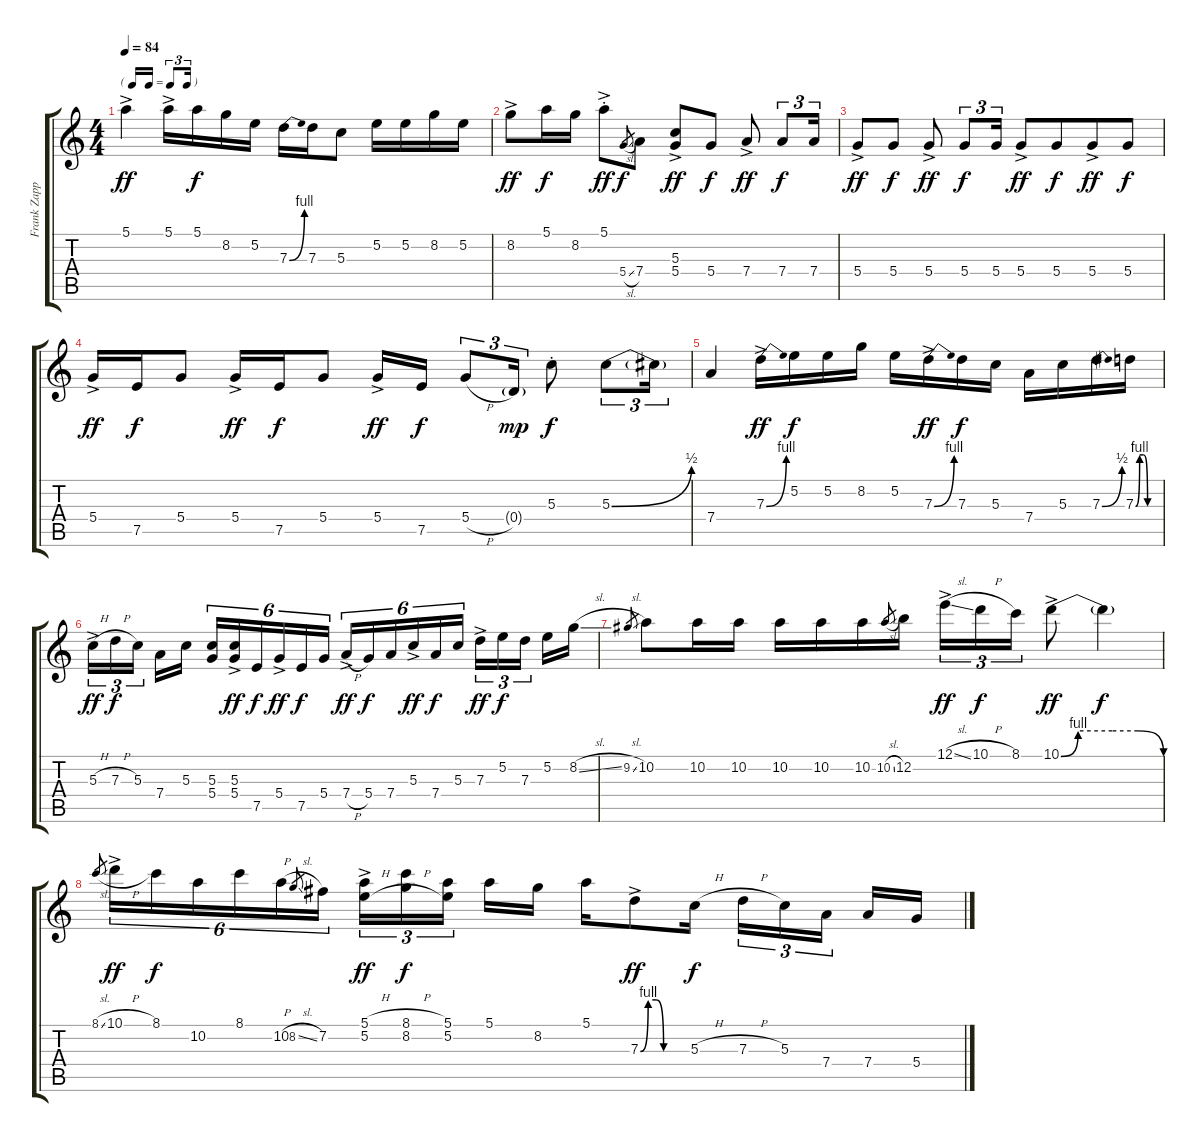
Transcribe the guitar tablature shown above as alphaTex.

\track ("Frank Zappa - Guitar" "Frank Zapp") {instrument distortionguitar}
\staff {score tabs}
\tuning (E4 B3 G3 D3 A2 E2) {hide}
\ts (4 4)
\tf triplet16th
\tempo 84
\clef g2
\ks c
5.1{ac}.4{dy ff} 5.1{ac}.16 5.1.16{dy f} 8.2.16 5.2.16 7.3{be (bend 0 0 60 4)}.16 7.3.16 5.3.8 5.2.16 5.2.16 8.2.16 5.2.16 |
8.2{ac}.8{dy ff} 5.1.16{dy f} 8.2.16 5.1{ac st}.8{dy ff} 5.4{sl}.8{gr dy f} 7.4.8 (5.3{ac} 5.4{ac}).8{dy ff beam Up} 5.4.8{dy f beam Up} 7.4{ac}.8{dy ff} 7.4.8{tu (3 2) dy f} 7.4.16{tu (3 2)} |
5.4{ac}.8{dy ff} 5.4.8{dy f} 5.4{ac}.8{dy ff} 5.4.8{tu (3 2) dy f} 5.4.16{tu (3 2)} 5.4{ac}.8{dy ff} 5.4.8{dy f beam merge} 5.4{ac}.8{dy ff} 5.4.8{dy f} |
5.4{ac}.16{dy ff} 7.5.16{dy f} 5.4.8 5.4{ac}.16{dy ff} 7.5.16{dy f} 5.4.8 5.4{ac}.16{dy ff} 7.5.16{dy f} 5.4{h}.8{tu (3 2)} 0.4{g}.16{tu (3 2) dy mp} 5.3{st}.8{dy f} 5.3{be (bend 0 0 60 2)}.8{tu (3 2)} 5.3{t}.16{tu (3 2)} |
7.4.4 7.3{be (bend 0 0 60 4) ac}.16{dy ff} 5.2.16{dy f} 5.2.16 8.2.16 5.2.16 7.3{be (bend 0 0 60 4) ac}.16{dy ff} 7.3.16{dy f} 5.3.16 7.4.16 5.3.16 7.3{be (bend 0 0 60 2)}.16 7.3{be (custom 0 0 10 4 20 4 30 0 60 0)}.16 |
5.3{h ac}.16{tu (3 2) dy ff} 7.3{h}.16{tu (3 2) dy f} 5.3.16{tu (3 2) beam splitsecondary} 7.4.16 5.3.16 (5.3 5.4).16{tu (6 4)} (5.3{ac} 5.4{ac}).16{tu (6 4) dy ff} 7.5.16{tu (6 4) dy f} 5.4{ac}.16{tu (6 4) dy ff} 7.5.16{tu (6 4) dy f} 5.4.16{tu (6 4)} 7.4{h ac}.16{tu (6 4) dy ff beam Up} 5.4.16{tu (6 4) dy f beam Up} 7.4.16{tu (6 4) beam Up} 5.3{ac}.16{tu (6 4) dy ff beam Up} 7.4.16{tu (6 4) dy f beam Up} 5.3.16{tu (6 4) beam Up} 7.3{ac}.16{tu (3 2) dy ff} 5.2.16{tu (3 2) dy f} 7.3.16{tu (3 2) beam splitsecondary} 5.2.16 8.2{sl}.16 |
9.2{sl}.8{gr} 10.2.8 10.2.16 10.2.16 10.2.16 10.2.16 10.2.16 10.2{sl}.8{gr} 12.2.16 12.1{sl ac}.16{tu (3 2) dy ff} 10.1{h}.16{tu (3 2) dy f} 8.1.16{tu (3 2)} 10.1{be (custom 0 0 10 4 30 4 45 4 60 0) ac}.8{dy ff} 10.1{t}.4{dy f} |
8.1{sl}.8{gr} 10.1{h ac}.16{tu (6 4) dy ff} 8.1.16{tu (6 4) dy f} 10.2.16{tu (6 4)} 8.1.16{tu (6 4)} 10.2{h}.16{tu (6 4)} 8.2{sl}.8{gr} 7.2.16{tu (6 4)} (5.1{h ac} 5.2{h ac}).16{tu (3 2) dy ff} (8.1{h} 8.2{h}).16{tu (3 2) dy f} (5.1 5.2).16{tu (3 2) beam splitsecondary} 5.1.16 8.2.16 5.1.16 7.3{be (custom 0 0 10 4 20 4 30 0 60 0) ac}.8{dy ff} 5.3{h}.16{dy f} 7.3{h}.16{tu (3 2)} 5.3.16{tu (3 2)} 7.4.16{tu (3 2) beam splitsecondary} 7.4.16 5.4.16
